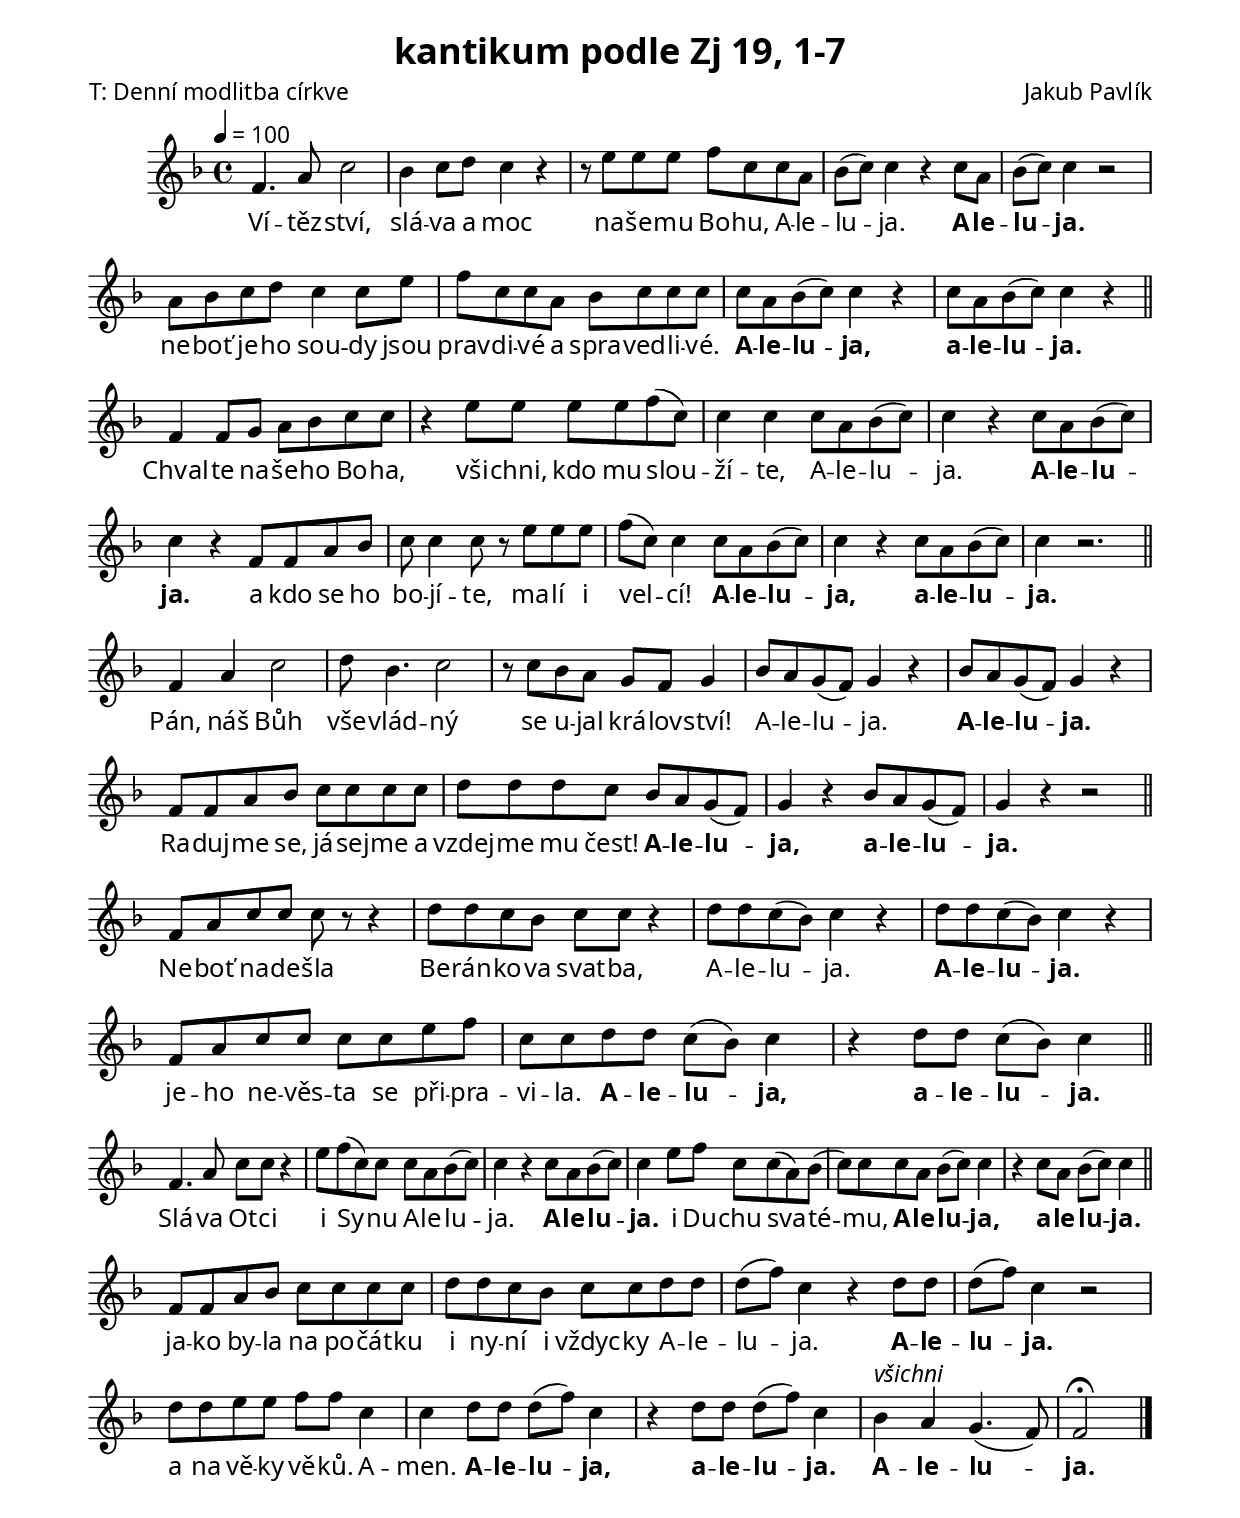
\version "2.17.24"

\include "../../spolecne/layout.ly"
\include "../../spolecne/tiraz.ly"

\header {
  title = "kantikum podle Zj 19, 1-7"
  composer = "Jakub Pavlík"
  poet = \markup\column{
           \line{"T: Denní modlitba církve"}
  }
}

\layout {
  ragged-last = ##f

  \context {
    \Score
    \remove Bar_number_engraver
  }
  \context {
    \Staff
    \remove Custos_engraver
  }
}

\paper {
  ragged-bottom = ##t
}

lb = { \override LyricText #'font-series = #'bold }
ln = { \revert LyricText #'font-series }

% text aleluja
al = \lyricmode { A -- le -- lu -- ja. \lb A -- le -- lu -- ja. \ln }
alal = \lyricmode { \lb A -- le -- lu -- ja, a -- le -- lu -- ja. \ln }

text = \lyricmode {
  Ví -- těz -- ství, slá -- va a moc na -- še -- mu Bo -- hu,
  \al
  ne -- boť je -- ho sou -- dy jsou prav -- di -- vé a spra -- ved -- li -- vé.
  \alal

  Chval -- te na -- še -- ho Bo -- ha, vši -- chni, kdo mu slou -- ží -- te,
  \al
  a kdo se ho bo -- jí -- te, ma -- lí i vel -- cí!
  \alal

  Pán, náš Bůh  vše -- vlád -- ný
  se u -- jal krá -- lov -- ství!
  \al
  Ra -- duj -- me se, já -- sej -- me a vzdej -- me mu čest!
  \alal

  Ne -- boť na -- de -- šla Be -- rán -- ko -- va svat -- ba,
  \al
  je -- ho ne -- věs -- ta se při -- pra -- vi -- la.
  \alal

  Slá -- va Ot -- ci i Sy -- nu
  \al
  i Du -- chu sva -- té -- mu,
  \alal
  ja -- ko by -- la na po -- čát -- ku i ny -- ní i vždyc -- ky
  \al
  a na vě -- ky vě -- ků. A -- men.
  \alal

  \lb A -- le -- lu -- ja. \ln
}

cal = \chordmode {  }
calal = \chordmode {  } % divne

akordy = \chords {
}

alelujaA = { c8 a bes( c) c4 }
alelujaB = { bes8 a g( f) g4 }
alelujaC = { d8 d c( bes) c4 }
alelujaD = { d8 d d( f) c4 }

strofa = { \bar "||" \break }

melodie = \relative c' {
  \tempo 4 = 100

  \set midiInstrument = #"acoustic grand 1"

  \key f \major
  % Vitezstvi
  f4. a8 c2 bes4 c8 d c4 r4
  r8 e8 e e f c
  \alelujaA r4 \alelujaA
  r2 a8 bes c d c4
  c8 e f c c a bes c c c
  \alelujaA r4 \alelujaA r4 \strofa

  % Chvalte
  f,4 f8 g a bes c c r4
  e8 e e e f( c) c4 c
  \alelujaA r4 \alelujaA r4
  f,8 f a bes c c4 c8 r8 e8 e e f( c) c4
  \alelujaA r4 \alelujaA r2. \strofa

  % Pan
  f,4 a c2 d8 bes4. c2 r8 c8 bes a g f g4
  \alelujaB r4 \alelujaB r4
  f8 f a bes c c c c d d d c
  \alelujaB r4 \alelujaB r4 r2 \strofa

  % Nebot
  f8 a c c c r8 r4 d8 d c bes c c r4
  \alelujaC r4 \alelujaC r4
  f,8 a c c c c e f c c
  \alelujaC r4 \alelujaC \strofa

  % Tady by mohlo byt ad libitum delsi alelujovani

  % Slava
  f,4. a8 c c r4 e8 f( c) c
  \alelujaA r4 \alelujaA
  e8 f c c( a) bes( c) c
  \alelujaA r4 \alelujaA \strofa

  % Jako
  f,8 f a bes c c c c d d c bes c c
  \alelujaD r4 \alelujaD r2
  d8 d e e f f c4 c
  \alelujaD r4 \alelujaD

  bes4^\markup\italic{všichni} a g4.( f8) f2\fermata \bar "|."

  % A tady by byl ad libitum kratky navrat
  % hlavniho alelujovaciho tematu
  % a zaver
}

% zalm
\score {
  <<
    % takhle se da snadno transponovat
    %\transpose g' d' {
      \akordy
    %}
    %\transpose g' d' {
      \melodie
    %}
    \addlyrics { \text }
  >>
  \layout {}
  \midi {

  }
  \header{
    piece = ""
  }
}
